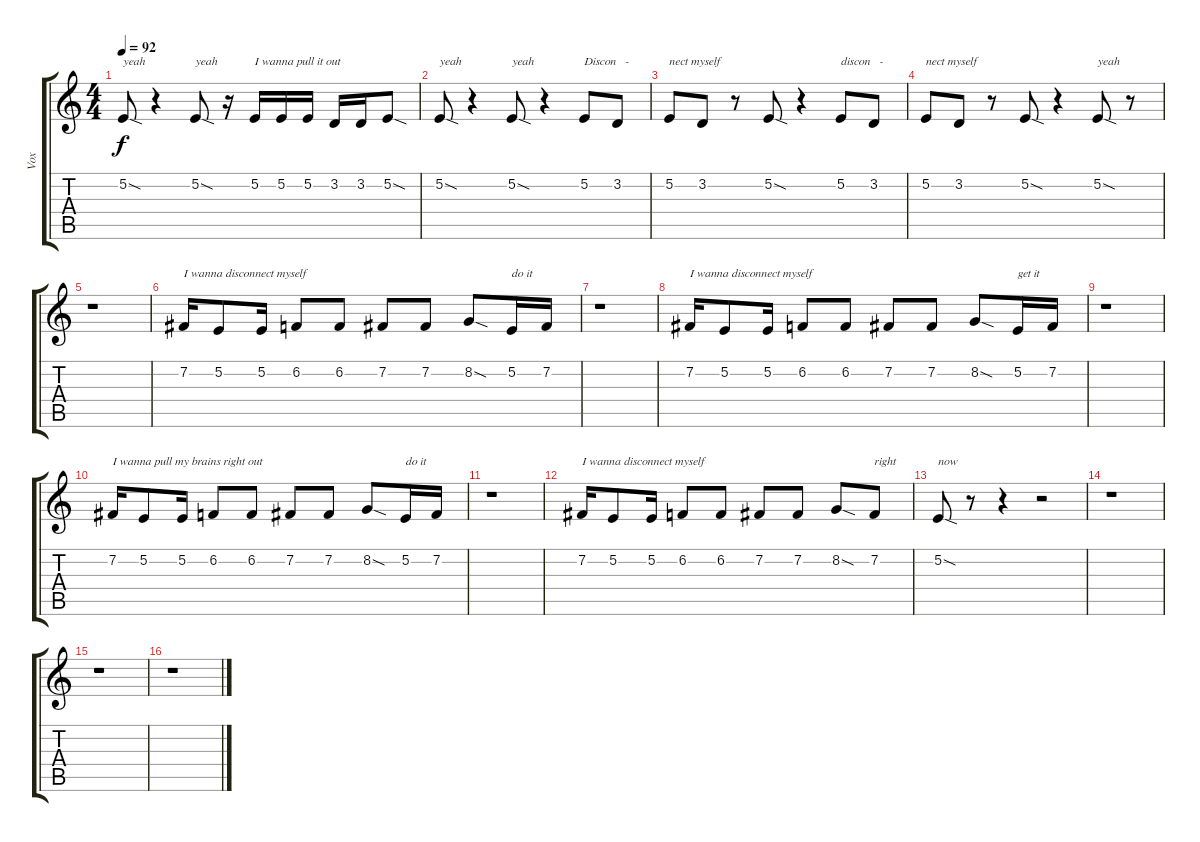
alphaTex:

\track ("Vox" "Vox") {instrument violin}
\staff {score tabs}
\tuning (E4 B3 G3 D3 A2 E2) {hide}
\ts (4 4)
\tempo 92
\clef g2
\ks c
5.2{sod}.8{txt "yeah" dy f} r.4 5.2{sod}.8{txt "yeah"} r.16 5.2.16{txt "I wanna pull it out"} 5.2.16 5.2.16 3.2.16 3.2.16 5.2{sod}.8 |
5.2{sod}.8{txt "yeah"} r.4 5.2{sod}.8{txt "yeah"} r.4 5.2.8{txt "Discon   -"} 3.2.8 |
5.2.8{txt "nect myself"} 3.2.8 r.8 5.2{sod}.8 r.4 5.2.8{txt "discon   -"} 3.2.8 |
5.2.8{txt "nect myself"} 3.2.8 r.8 5.2{sod}.8 r.4 5.2{sod}.8{txt "yeah"} r.8 |
r.1 |
7.2.16{txt "I wanna disconnect myself" instrument distortionguitar} 5.2.8 5.2.16 6.2.8 6.2.8 7.2.8 7.2.8 8.2{sod}.8 5.2.16{txt "do it"} 7.2.16 |
r.1 |
7.2.16{txt "I wanna disconnect myself"} 5.2.8 5.2.16 6.2.8 6.2.8 7.2.8 7.2.8 8.2{sod}.8 5.2.16{txt "get it"} 7.2.16 |
r.1 |
7.2.16{txt "I wanna pull my brains right out"} 5.2.8 5.2.16 6.2.8 6.2.8 7.2.8 7.2.8 8.2{sod}.8 5.2.16{txt "do it"} 7.2.16 |
r.1 |
7.2.16{txt "I wanna disconnect myself"} 5.2.8 5.2.16 6.2.8 6.2.8 7.2.8 7.2.8 8.2{sod}.8 7.2.8{txt "right"} |
5.2{sod}.8{txt "now"} r.8 r.4 r.2{instrument violin} |
r.1 |
r.1 |
r.1
